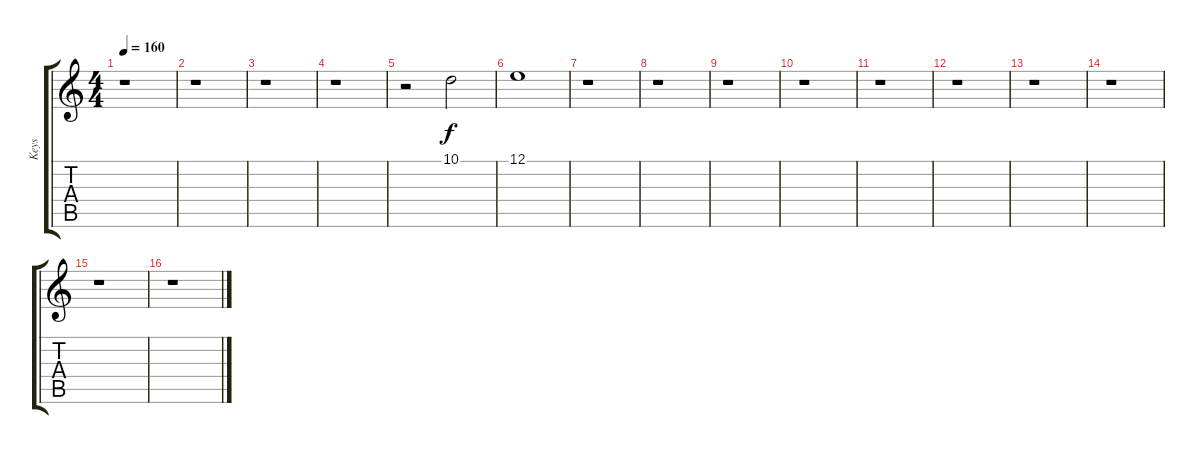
\track ("Keys" "Keys") {instrument electricpiano1}
\staff {score tabs}
\tuning (E4 B3 G3 D3 A2 E2) {hide}
\ts (4 4)
\tempo 160
\clef g2
\ks c
r.1{dy mp} |
r.1 |
r.1 |
r.1 |
r.2 10.1.2{dy f} |
12.1.1 |
r.1 |
r.1 |
r.1 |
r.1 |
r.1 |
r.1 |
r.1 |
r.1 |
r.1 |
r.1
